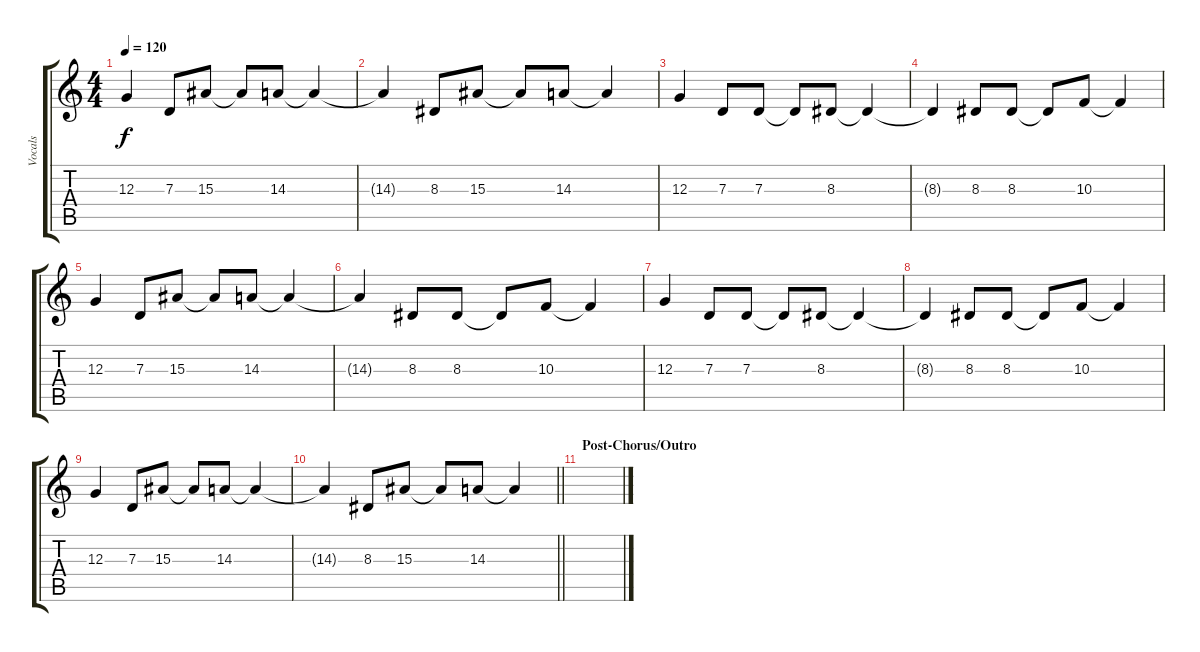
\track ("Vocals" "Vocals") {instrument lead6voice}
\staff {score tabs}
\tuning (E4 B3 G3 D3 A2 D2) {hide}
\ts (4 4)
\tempo 120
\clef g2
\ks c
12.3.4{dy f} 7.3.8 15.3.8 15.3{t}.8 14.3.8 14.3{t}.4 |
14.3{t}.4 8.3.8 15.3.8 15.3{t}.8 14.3.8 14.3{t}.4 |
12.3.4 7.3.8 7.3.8 7.3{t}.8 8.3.8 8.3{t}.4 |
8.3{t}.4 8.3.8 8.3.8 8.3{t}.8 10.3.8 10.3{t}.4 |
12.3.4 7.3.8 15.3.8 15.3{t}.8 14.3.8 14.3{t}.4 |
14.3{t}.4 8.3.8 8.3.8 8.3{t}.8 10.3.8 10.3{t}.4 |
12.3.4 7.3.8 7.3.8 7.3{t}.8 8.3.8 8.3{t}.4 |
8.3{t}.4 8.3.8 8.3.8 8.3{t}.8 10.3.8 10.3{t}.4 |
12.3.4 7.3.8 15.3.8 15.3{t}.8 14.3.8 14.3{t}.4 |
\barLineRight lightlight
14.3{t}.4 8.3.8 15.3.8 15.3{t}.8 14.3.8 14.3{t}.4 |
\section ("" "Post-Chorus/Outro")
